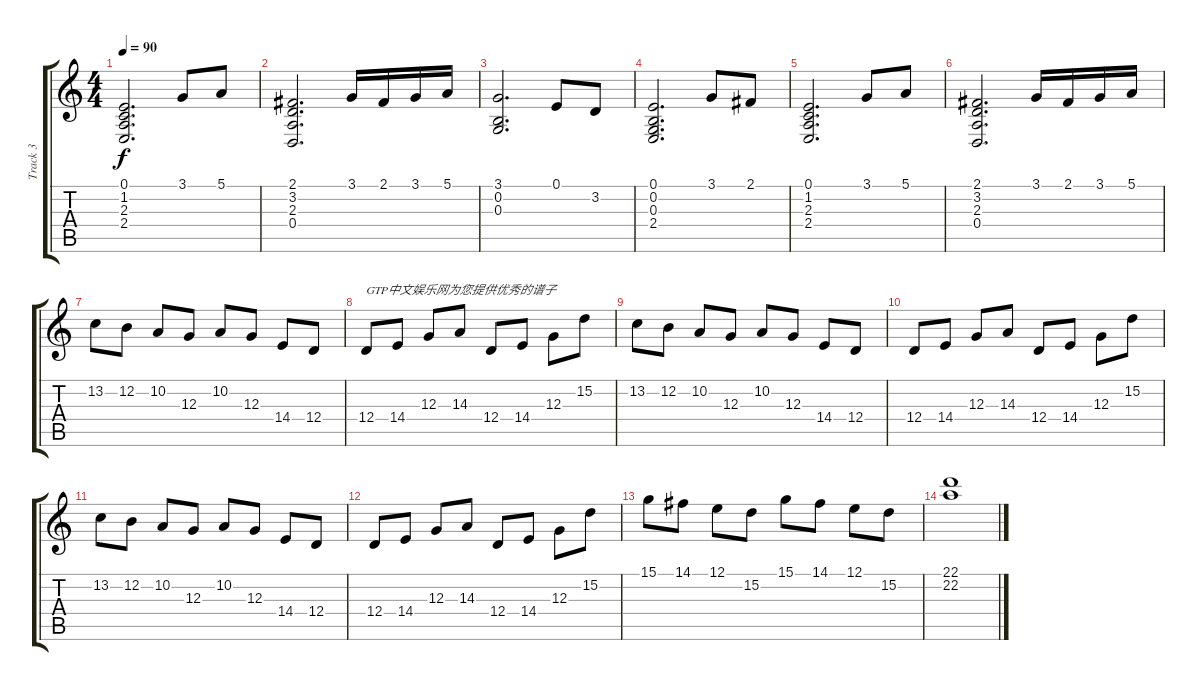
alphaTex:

\track ("Track 3" "Track 3") {instrument stringensemble1}
\staff {score tabs}
\tuning (E4 B3 G3 D3 A2 E2) {hide}
\ts (4 4)
\tempo 90
\clef g2
\ks c
(0.1 1.2 2.3 2.4).2{d dy f} 3.1.8 5.1.8 |
(2.1 3.2 2.3 0.4).2{d} 3.1.16 2.1.16 3.1.16 5.1.16 |
(3.1 0.2 0.3).2{d} 0.1.8 3.2.8 |
(0.1 0.2 0.3 2.4).2{d} 3.1.8 2.1.8 |
(0.1 1.2 2.3 2.4).2{d} 3.1.8 5.1.8 |
(2.1 3.2 2.3 0.4).2{d} 3.1.16 2.1.16 3.1.16 5.1.16 |
13.2.8 12.2.8 10.2.8 12.3.8 10.2.8 12.3.8 14.4.8 12.4.8 |
12.4.8{txt "GTP中文娱乐网为您提供优秀的谱子"} 14.4.8 12.3.8 14.3.8 12.4.8 14.4.8 12.3.8 15.2.8 |
13.2.8 12.2.8 10.2.8 12.3.8 10.2.8 12.3.8 14.4.8 12.4.8 |
12.4.8 14.4.8 12.3.8 14.3.8 12.4.8 14.4.8 12.3.8 15.2.8 |
13.2.8 12.2.8 10.2.8 12.3.8 10.2.8 12.3.8 14.4.8 12.4.8 |
12.4.8 14.4.8 12.3.8 14.3.8 12.4.8 14.4.8 12.3.8 15.2.8 |
15.1.8 14.1.8 12.1.8 15.2.8 15.1.8 14.1.8 12.1.8 15.2.8 |
(22.1 22.2).1
